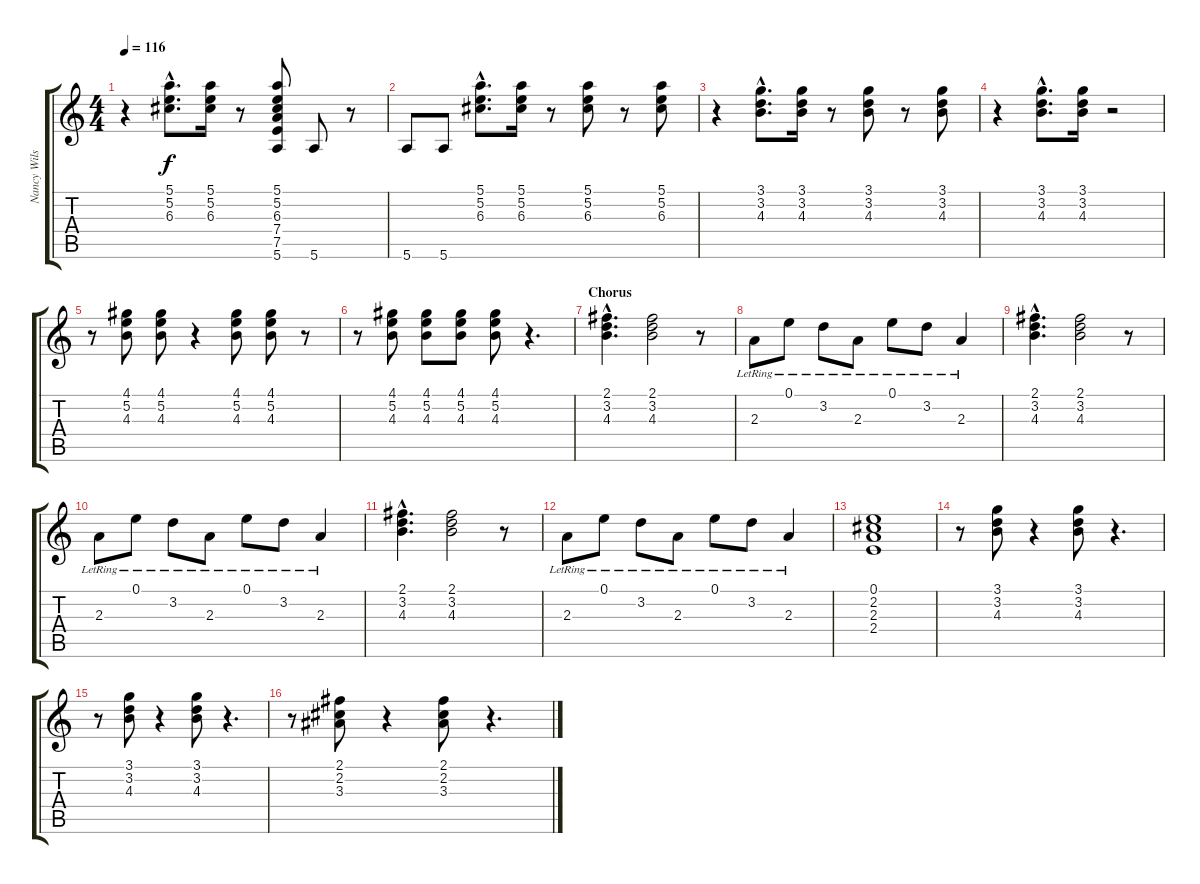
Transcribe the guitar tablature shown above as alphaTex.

\track ("Nancy Wilson" "Nancy Wils") {instrument electricguitarclean}
\staff {score tabs}
\tuning (E4 B3 G3 D3 A2 E2) {hide}
\ts (4 4)
\tempo 116
\clef g2
\ks c
r.4{dy f} (5.1{hac} 5.2{hac} 6.3{hac}).8{d} (5.1 5.2 6.3).16 r.8 (5.1 5.2 6.3 7.4 7.5 5.6).8 5.6.8 r.8 |
5.6.8 5.6.8 (5.1{hac} 5.2{hac} 6.3{hac}).8{d} (5.1 5.2 6.3).16 r.8 (5.1 5.2 6.3).8 r.8 (5.1 5.2 6.3).8 |
r.4 (3.1{hac} 3.2{hac} 4.3{hac}).8{d} (3.1 3.2 4.3).16 r.8 (3.1 3.2 4.3).8 r.8 (3.1 3.2 4.3).8 |
r.4 (3.1{hac} 3.2{hac} 4.3{hac}).8{d} (3.1 3.2 4.3).16 r.2 |
r.8 (4.1 5.2 4.3).8 (4.1 5.2 4.3).8 r.4 (4.1 5.2 4.3).8 (4.1 5.2 4.3).8 r.8 |
r.8 (4.1 5.2 4.3).8 (4.1 5.2 4.3).8 (4.1 5.2 4.3).8 (4.1 5.2 4.3).8 r.4{d} |
\section ("" "Chorus")
(2.1{hac} 3.2{hac} 4.3{hac}).4{d} (2.1 3.2 4.3).2 r.8 |
2.3{lr}.8 0.1{lr}.8 3.2{lr}.8 2.3{lr}.8 0.1{lr}.8 3.2{lr}.8 2.3{lr}.4 |
(2.1{hac} 3.2{hac} 4.3{hac}).4{d} (2.1 3.2 4.3).2 r.8 |
2.3{lr}.8 0.1{lr}.8 3.2{lr}.8 2.3{lr}.8 0.1{lr}.8 3.2{lr}.8 2.3{lr}.4 |
(2.1{hac} 3.2{hac} 4.3{hac}).4{d} (2.1 3.2 4.3).2 r.8 |
2.3{lr}.8 0.1{lr}.8 3.2{lr}.8 2.3{lr}.8 0.1{lr}.8 3.2{lr}.8 2.3{lr}.4 |
(0.1 2.2 2.3 2.4).1 |
r.8 (3.1 3.2 4.3).8 r.4 (3.1 3.2 4.3).8 r.4{d} |
r.8 (3.1 3.2 4.3).8 r.4 (3.1 3.2 4.3).8 r.4{d} |
r.8 (2.1 2.2 3.3).8 r.4 (2.1 2.2 3.3).8 r.4{d}
